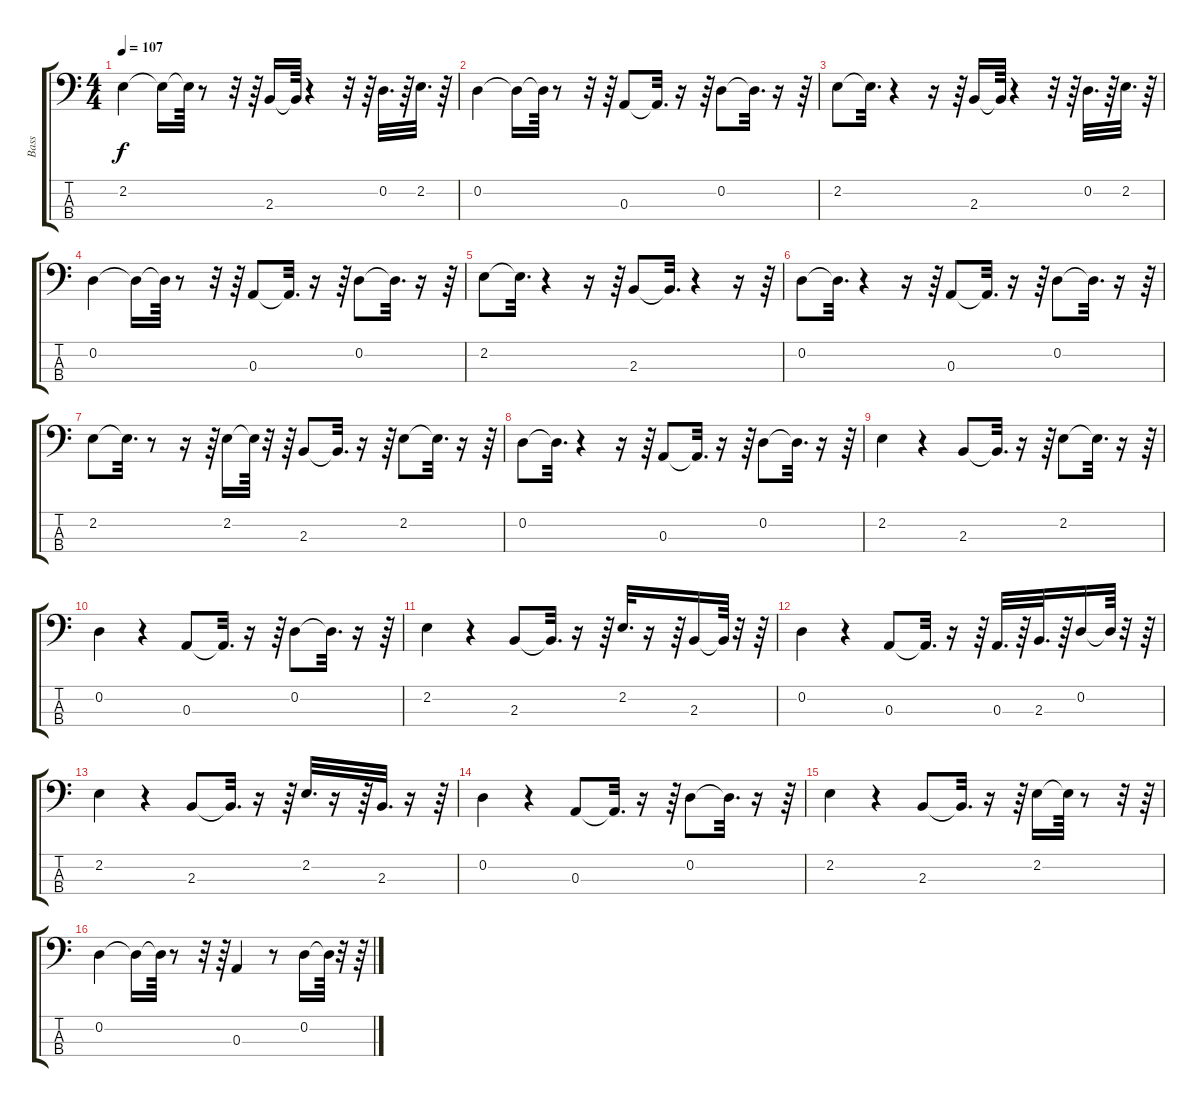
\track ("Bass" "Bass") {instrument electricbassfinger}
\staff {score tabs}
\tuning (G2 D2 A1 E1) {hide}
\ts (4 4)
\tempo 107
\clef f4
\ks c
2.2.4{dy f} 2.2{t}.16 2.2{t}.64 r.8 r.32 r.64 2.3.16 2.3{t}.64 r.4 r.32 r.64 0.2.32{d} r.64 2.2.32{d} r.64 |
0.2.4 0.2{t}.16 0.2{t}.64 r.8 r.32 r.64 0.3.8 0.3{t}.32{d} r.16 r.64 0.2.8 0.2{t}.32{d} r.16 r.64 |
2.2.8 2.2{t}.32{d} r.4 r.16 r.64 2.3.16 2.3{t}.64 r.4 r.32 r.64 0.2.32{d} r.64 2.2.32{d} r.64 |
0.2.4 0.2{t}.16 0.2{t}.64 r.8 r.32 r.64 0.3.8 0.3{t}.32{d} r.16 r.64 0.2.8 0.2{t}.32{d} r.16 r.64 |
2.2.8 2.2{t}.32{d} r.4 r.16 r.64 2.3.8 2.3{t}.32{d} r.4 r.16 r.64 |
0.2.8 0.2{t}.32{d} r.4 r.16 r.64 0.3.8 0.3{t}.32{d} r.16 r.64 0.2.8 0.2{t}.32{d} r.16 r.64 |
2.2.8 2.2{t}.32{d} r.8 r.16 r.64 2.2.16 2.2{t}.64 r.32 r.64 2.3.8 2.3{t}.32{d} r.16 r.64 2.2.8 2.2{t}.32{d} r.16 r.64 |
0.2.8 0.2{t}.32{d} r.4 r.16 r.64 0.3.8 0.3{t}.32{d} r.16 r.64 0.2.8 0.2{t}.32{d} r.16 r.64 |
2.2.4 r.4 2.3.8 2.3{t}.32{d} r.16 r.64 2.2.8 2.2{t}.32{d} r.16 r.64 |
0.2.4 r.4 0.3.8 0.3{t}.32{d} r.16 r.64 0.2.8 0.2{t}.32{d} r.16 r.64 |
2.2.4 r.4 2.3.8 2.3{t}.32{d} r.16 r.64 2.2.32{d} r.16 r.64 2.3.16 2.3{t}.64 r.32 r.64 |
0.2.4 r.4 0.3.8 0.3{t}.32{d} r.16 r.64 0.3.32{d} r.64 2.3.32{d} r.64 0.2.16 0.2{t}.64 r.32 r.64 |
2.2.4 r.4 2.3.8 2.3{t}.32{d} r.16 r.64 2.2.32{d} r.16 r.64 2.3.32{d} r.16 r.64 |
0.2.4 r.4 0.3.8 0.3{t}.32{d} r.16 r.64 0.2.8 0.2{t}.32{d} r.16 r.64 |
2.2.4 r.4 2.3.8 2.3{t}.32{d} r.16 r.64 2.2.16 2.2{t}.64 r.8 r.32 r.64 |
0.2.4 0.2{t}.16 0.2{t}.64 r.8 r.32 r.64 0.3.4 r.8 0.2.16 0.2{t}.64 r.32 r.64
